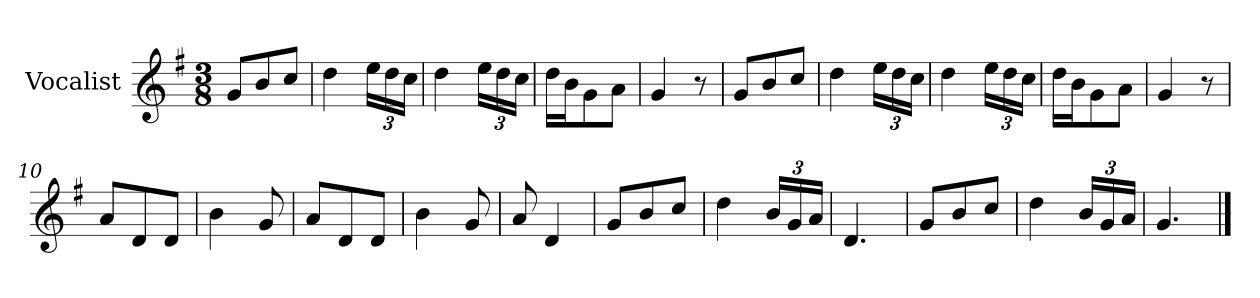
**kern
*part1
*staff1
*I"Vocalist
*k[f#]
*G:
*M3/8
=
8gL
8b
8ccJ
=1
4dd
24eeLL
24dd
24ccJJ
=2
4dd
24eeLL
24dd
24ccJJ
=3
16ddLL
16bJ
8g
8aJ
=4
4g
8r
=5
8gL
8b
8ccJ
=6
4dd
24eeLL
24dd
24ccJJ
=7
4dd
24eeLL
24dd
24ccJJ
=8
16ddLL
16bJ
8g
8aJ
=9
4g
8r
=10
8aL
8d
8dJ
=11
4b
8g
=12
8aL
8d
8dJ
=13
4b
8g
=14
8a
4d
=15
8gL
8b
8ccJ
=16
4dd
24bLL
24g
24aJJ
=17
4.d
=18
8gL
8b
8ccJ
=19
4dd
24bLL
24g
24aJJ
=20
4.g
==
*-
